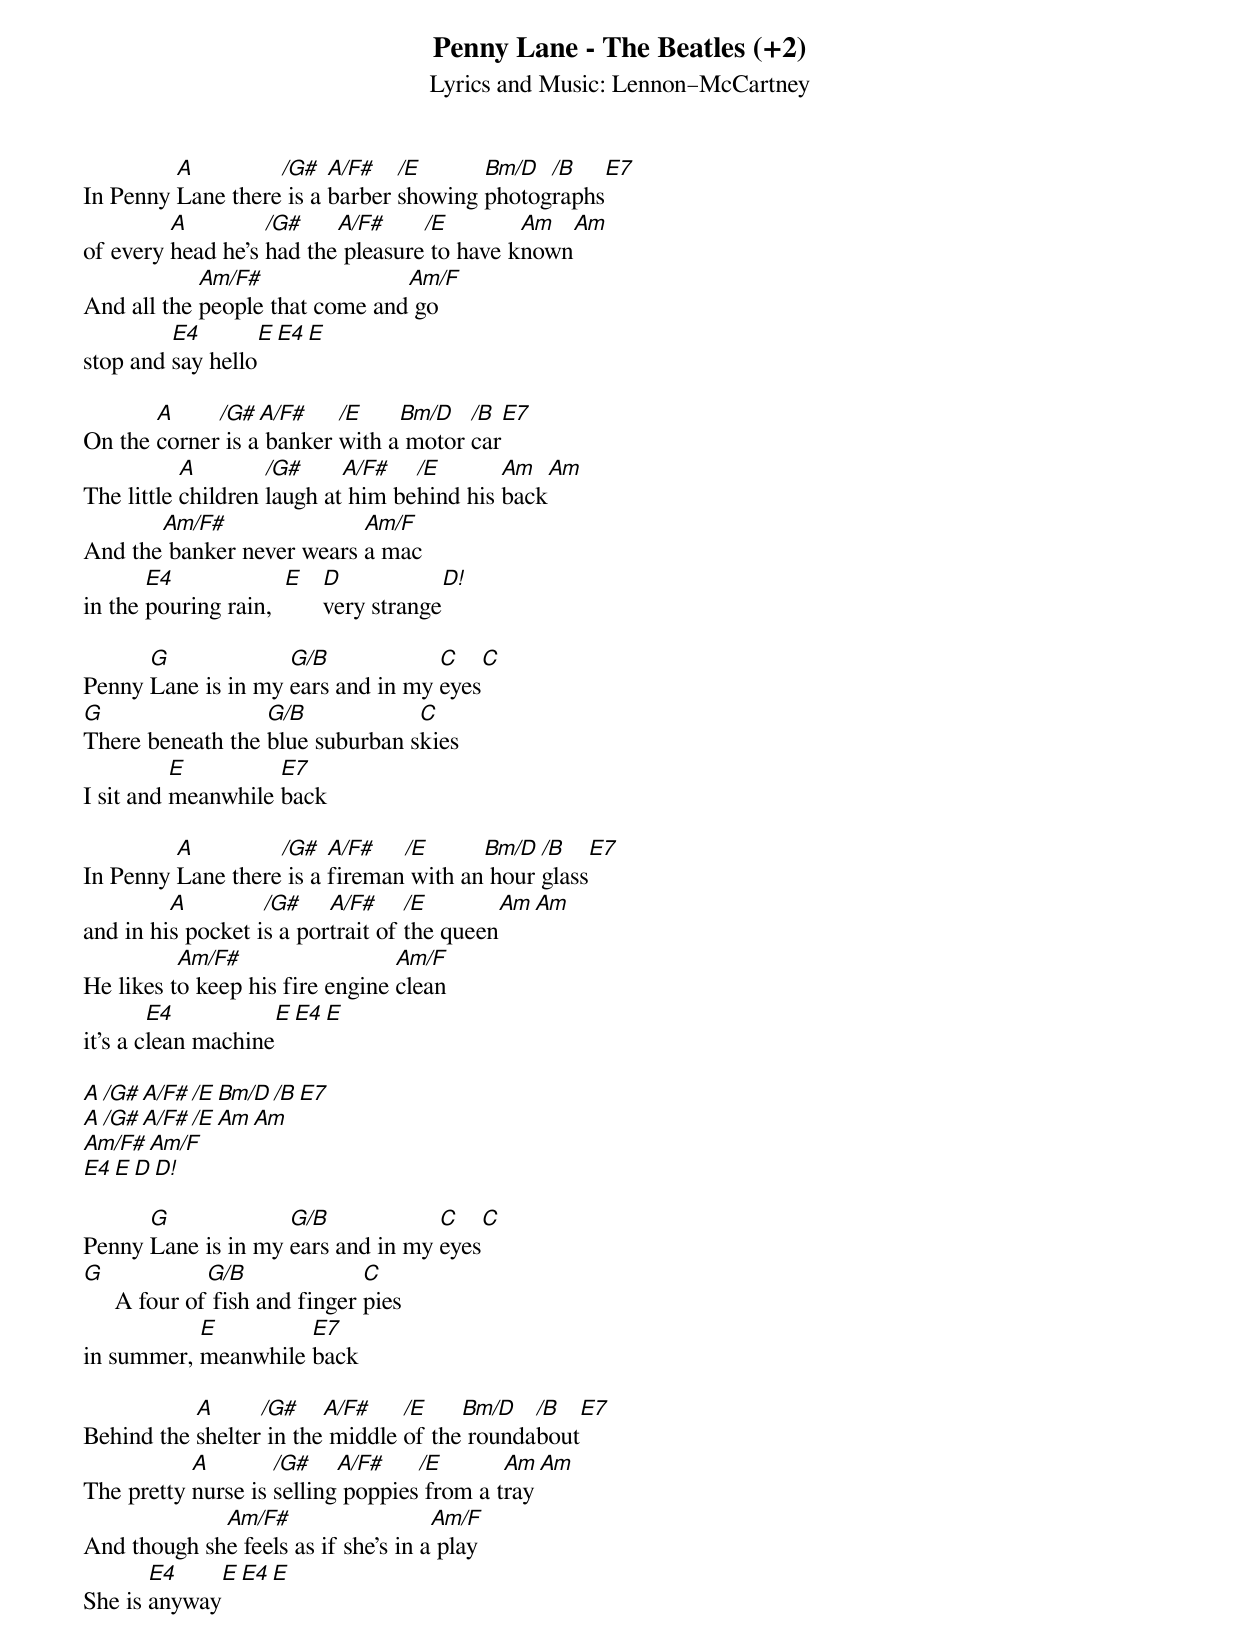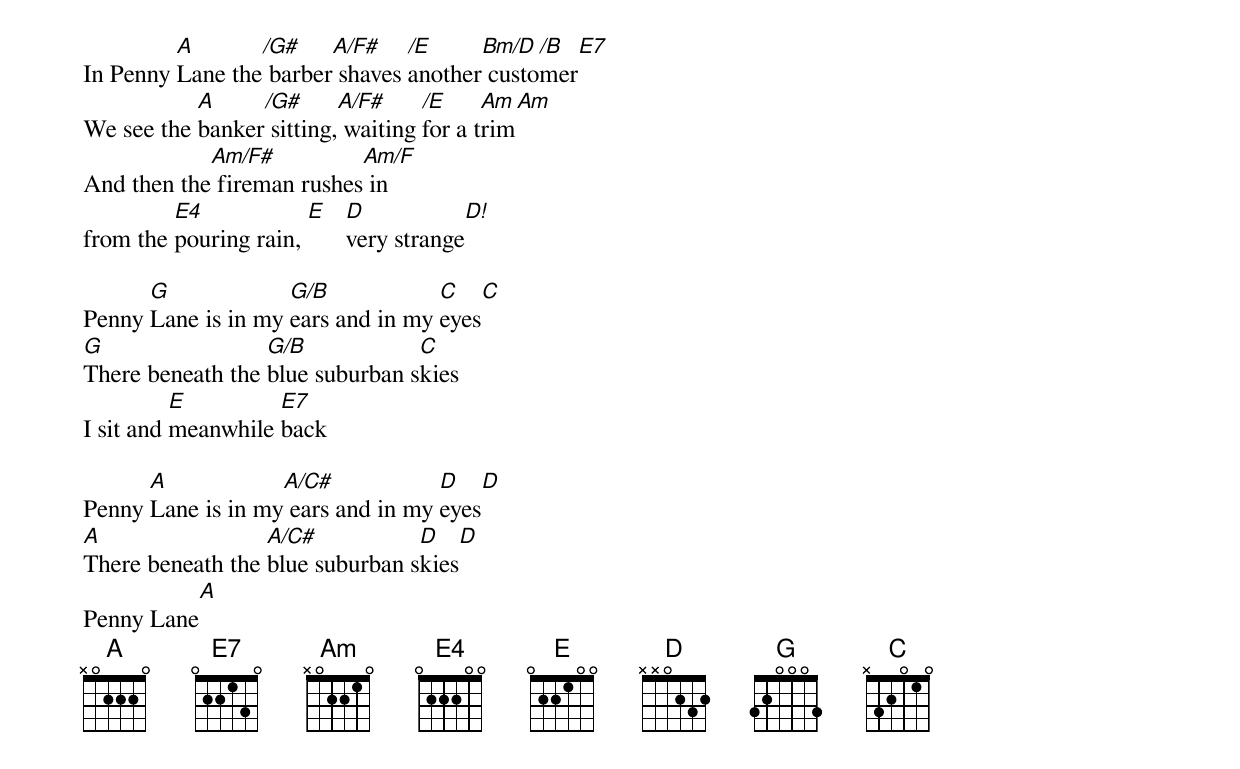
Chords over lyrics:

Penny Lane - The Beatles (+2)
Lyrics and Music: Lennon–McCartney

         A         /G#   A/F#   /E      Bm/D  /B    E7
In Penny Lane there is a barber showing photographs
         A         /G#    A/F#     /E        Am    Am
of every head he's had the pleasure to have known
            Am/F#               Am/F
And all the people that come and go
         E4           E      E4       E
stop and say hello

       A     /G#  A/F#    /E    Bm/D   /B    E7
On the corner is a banker with a motor car
           A        /G#     A/F#   /E       Am    Am
The little children laugh at him behind his back
       Am/F#               Am/F
And the banker never wears a mac
       E4             E  D             D!
in the pouring rain,     very strange

      G             G/B            C       C
Penny Lane is in my ears and in my eyes
G                 G/B            C
There beneath the blue suburban skies
          E         E7
I sit and meanwhile back

         A         /G#   A/F#   /E      Bm/D  /B    E7
In Penny Lane there is a fireman with an hour glass
         A         /G#    A/F#     /E        Am    Am
and in his pocket is a portrait of the queen
          Am/F#                  Am/F
He likes to keep his fire engine clean
        E4           E      E4       E
it's a clean machine

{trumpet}
A         /G#   A/F#   /E      Bm/D  /B    E7
A         /G#    A/F#     /E        Am    Am
Am/F#                  Am/F
E4       E           D       D!

      G             G/B            C       C
Penny Lane is in my ears and in my eyes
G             G/B              C
     A four of fish and finger pies
           E         E7
in summer, meanwhile back

           A      /G#    A/F#    /E    Bm/D   /B    E7
Behind the shelter in the middle of the roundabout
           A        /G#    A/F#    /E       Am    Am
The pretty nurse is selling poppies from a tray
             Am/F#                   Am/F
And though she feels as if she's in a play
       E4       E      E4       E
She is anyway

         A       /G#    A/F#    /E     Bm/D  /B    E7
In Penny Lane the barber shaves another customer
           A     /G#      A/F#     /E     Am    Am
We see the banker sitting, waiting for a trim
            Am/F#          Am/F
And then the fireman rushes in
         E4            E  D             D!
from the pouring rain,    very strange

      G             G/B            C       C
Penny Lane is in my ears and in my eyes
G                 G/B            C
There beneath the blue suburban skies
          E         E7
I sit and meanwhile back

      A            A/C#            D       D
Penny Lane is in my ears and in my eyes
A                 A/C#           D     D
There beneath the blue suburban skies
           A
Penny Lane
